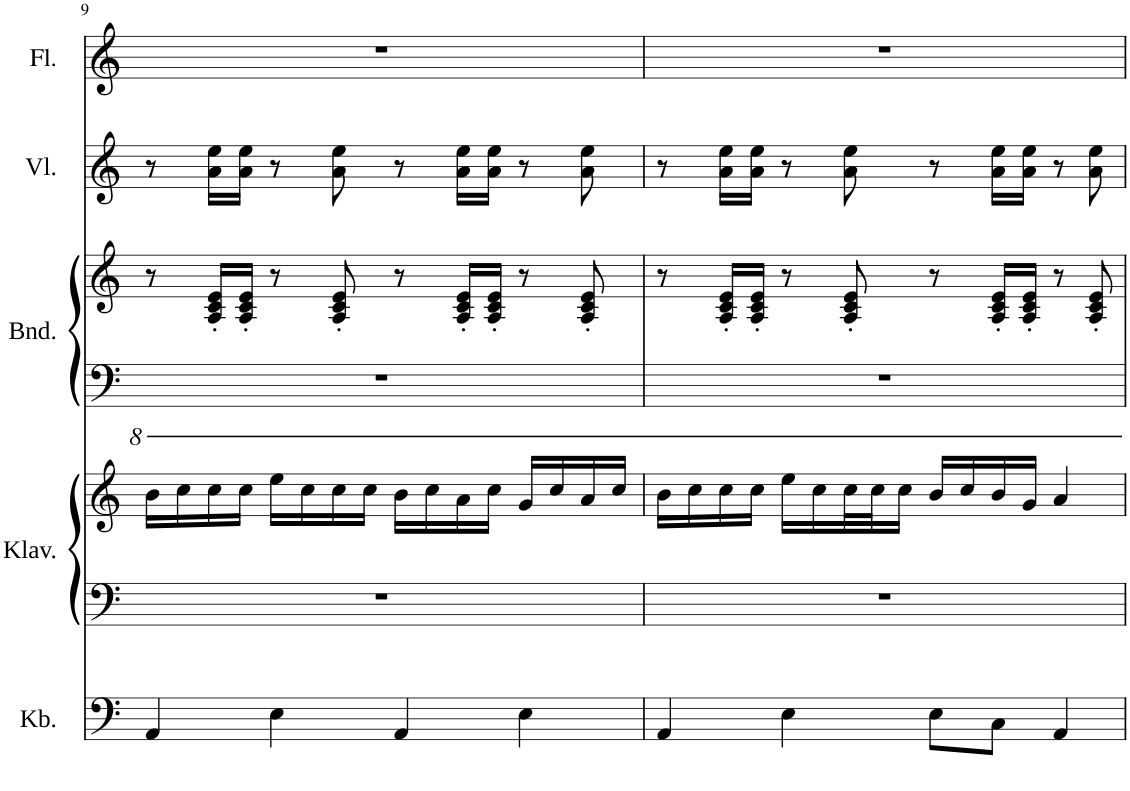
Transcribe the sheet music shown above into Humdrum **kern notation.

**kern	**kern	**kern	**kern	**kern	**kern	**kern
*part5	*part4	*part4	*part3	*part3	*part2	*part1
*staff7	*staff6	*staff5	*staff4	*staff3	*staff2	*staff1
*I"Kontrabass	*I"Klavier	*	*I"Bandoneon	*	*I"Violine	*I"Flöte
*I'Kb.	*I'Klav.	*	*I'Bnd.	*	*I'Vl.	*I'Fl.
!!LO:PB:g=z
*clefF4	*clefF4	*clefG2	*clefF4	*clefG2	*clefG2	*clefG2
*Trd7c12	*	*	*	*	*	*
*k[]	*k[]	*k[]	*k[]	*k[]	*k[]	*k[]
*M4/4	*M4/4	*M4/4	*M4/4	*M4/4	*M4/4	*M4/4
=9	=9	=9	=9	=9	=9	=9
4AA/	1r	16bb\LL	1r	8r	8r	1r
.	.	16ccc\	.	.	.	.
.	.	16ccc\	.	16A/' 16c/' 16e/'LL	16a\ 16ee\LL	.
.	.	16ccc\JJ	.	16A/' 16c/' 16e/'JJ	16a\ 16ee\JJ	.
4E\	.	16eee\LL	.	8r	8r	.
.	.	16ccc\	.	.	.	.
.	.	16ccc\	.	8A/' 8c/' 8e/'	8a\ 8ee\	.
.	.	16ccc\JJ	.	.	.	.
4AA/	.	16bb\LL	.	8r	8r	.
.	.	16ccc\	.	.	.	.
.	.	16aa\	.	16A/' 16c/' 16e/'LL	16a\ 16ee\LL	.
.	.	16ccc\JJ	.	16A/' 16c/' 16e/'JJ	16a\ 16ee\JJ	.
4E\	.	16gg/LL	.	8r	8r	.
.	.	16ccc/	.	.	.	.
.	.	16aa/	.	8A/' 8c/' 8e/'	8a\ 8ee\	.
.	.	16ccc/JJ	.	.	.	.
=10	=10	=10	=10	=10	=10	=10
4AA/	1r	16bb\LL	1r	8r	8r	1r
.	.	16ccc\	.	.	.	.
.	.	16ccc\	.	16A/' 16c/' 16e/'LL	16a\ 16ee\LL	.
.	.	16ccc\JJ	.	16A/' 16c/' 16e/'JJ	16a\ 16ee\JJ	.
4E\	.	16eee\LL	.	8r	8r	.
.	.	16ccc\	.	.	.	.
.	.	32ccc\L	.	8A/' 8c/' 8e/'	8a\ 8ee\	.
.	.	32ccc\J	.	.	.	.
.	.	16ccc\JJ	.	.	.	.
8E\L	.	16bb/LL	.	8r	8r	.
.	.	16ccc/	.	.	.	.
8C\J	.	16bb/	.	16A/' 16c/' 16e/'LL	16a\ 16ee\LL	.
.	.	16gg/JJ	.	16A/' 16c/' 16e/'JJ	16a\ 16ee\JJ	.
4AA/	.	4aa/	.	8r	8r	.
.	.	.	.	8A/' 8c/' 8e/'	8a\ 8ee\	.
=	=	=	=	=	=	=
*-	*-	*-	*-	*-	*-	*-
